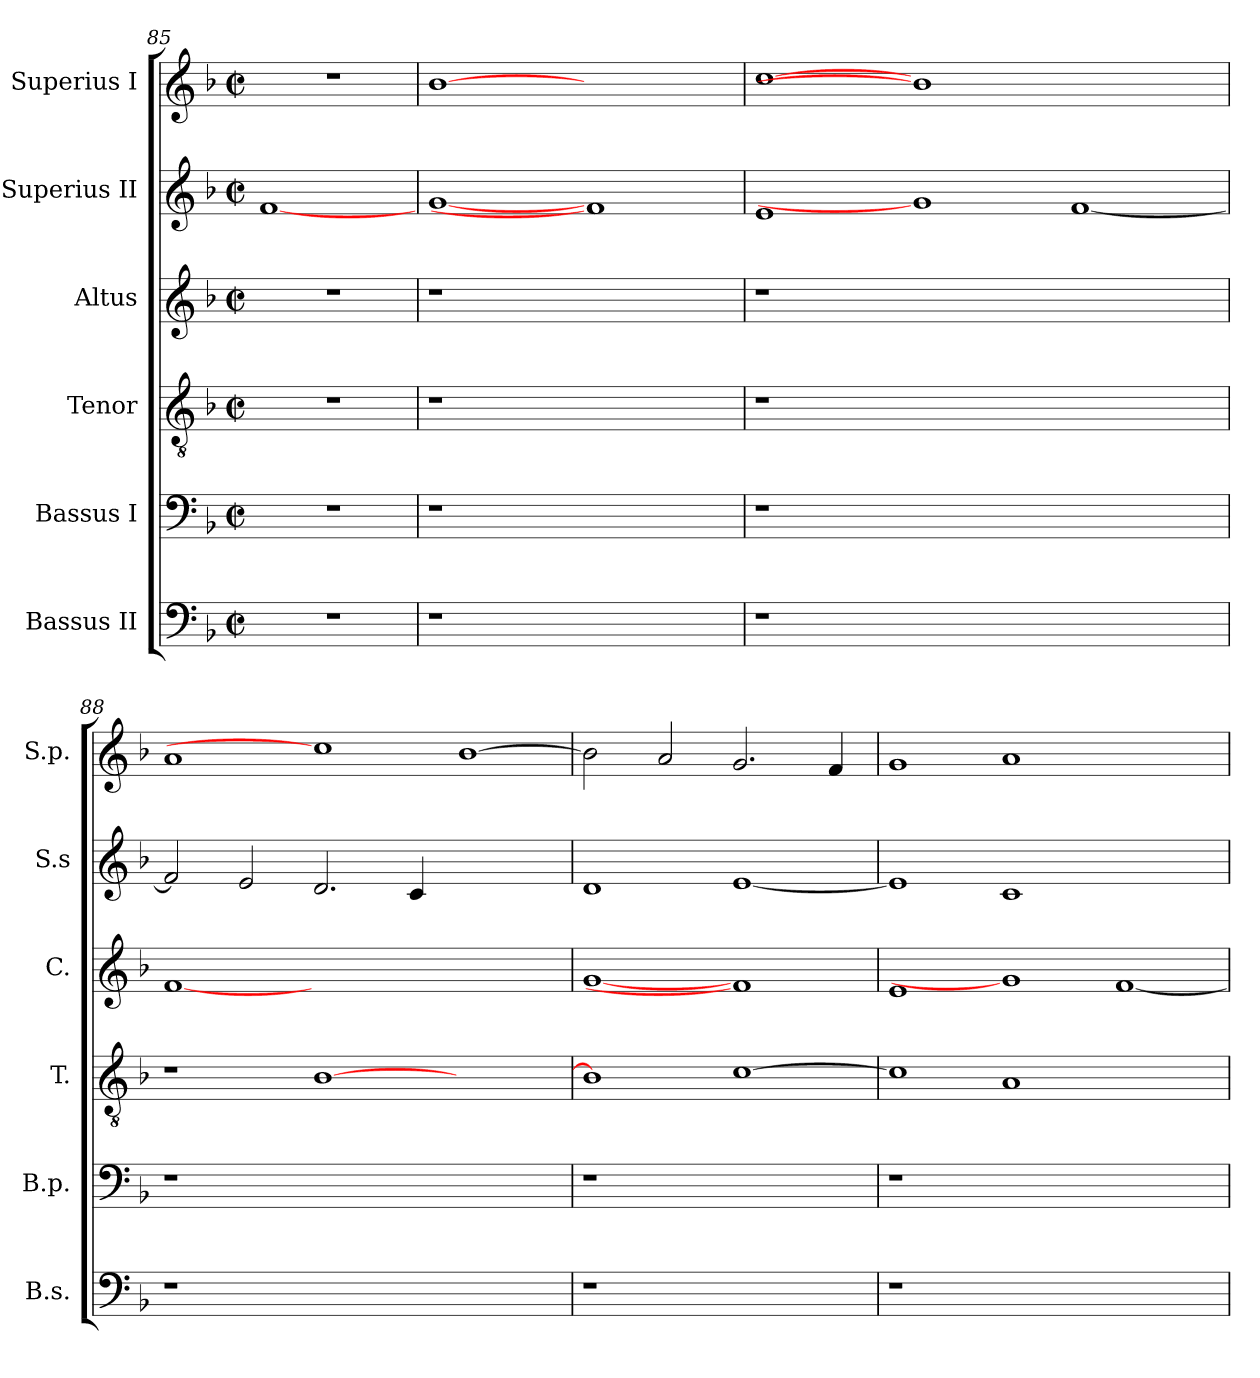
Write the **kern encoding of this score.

**kern	**kern	**kern	**kern	**kern	**kern
*part6	*part5	*part4	*part3	*part2	*part1
*staff6	*staff5	*staff4	*staff3	*staff2	*staff1
*I"Bassus II	*I"Bassus I	*I"Tenor	*I"Altus	*I"Superius II	*I"Superius I
*I'B.s.	*I'B.p.	*I'T.	*I'C.	*I'S.s	*I'S.p.
!!LO:LB:g=z
*clefF4	*clefF4	*clefGv2	*clefG2	*clefG2	*clefG2
*	*	*ITrd7c12	*	*	*
*k[b-]	*k[b-]	*k[b-]	*k[b-]	*k[b-]	*k[b-]
*F:	*F:	*F:	*F:	*F:	*F:
*M2/2	*M2/2	*M2/2	*M2/2	*M2/2	*M2/2
*met(c|)	*met(c|)	*met(c|)	*met(c|)	*met(c|)	*met(c|)
=85	=85	=85	=85	=85	=85
!LO:N:vis=1	!LO:N:vis=1	!LO:N:vis=1	!LO:N:vis=1	!	!LO:N:vis=1
1r	1r	1r	1r	[1fi	1r
=86	=86	=86	=86	=86	=86
!LO:N:vis=1	!LO:N:vis=1	!LO:N:vis=1	!LO:N:vis=1	!	!
1r	1r	1r	1r	[1gi	[1b-i
1ryy	1ryy	1ryy	1ryy	1fi]	1ryy
=87	=87	=87	=87	=87	=87
!LO:N:vis=1	!LO:N:vis=1	!LO:N:vis=1	!LO:N:vis=1	!	!
1r	1r	1r	1r	1ei	[1cci
0ryy	0ryy	0ryy	0ryy	1gi]	1b-i]
.	.	.	.	[<1fi	1ryy
=88	=88	=88	=88	=88	=88
!LO:N:vis=1	!LO:N:vis=1	!	!	!	!
1r	1r	1r	[1fi	2fi/]	1ai
.	.	.	.	2ei/	.
0ryy	0ryy	[>1BB-i	0ryy	2.di/	1cci]
.	.	.	.	4ci/	.
.	.	1ryy	.	1ryy	[>1b-i
=89	=89	=89	=89	=89	=89
!LO:N:vis=1	!LO:N:vis=1	!	!	!	!
1r	1r	1BB-i]	[1gi	1di	2b-i\]
.	.	.	.	.	2ai/
1ryy	1ryy	[>1Ci	1fi]	[<1ei	2.gi/
.	.	.	.	.	4fi/
=90	=90	=90	=90	=90	=90
!LO:N:vis=1	!LO:N:vis=1	!	!	!	!
1r	1r	1Ci]	1ei	1ei]	1gi
0ryy	0ryy	1AAi	1gi]	1ci	1ai
.	.	1ryy	[<1fi	1ryy	1ryy
=	=	=	=	=	=
*-	*-	*-	*-	*-	*-
